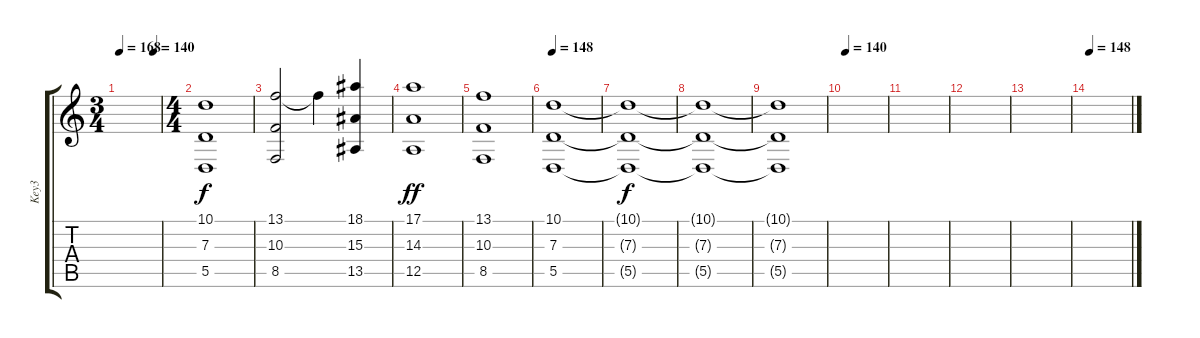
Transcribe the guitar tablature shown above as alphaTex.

\track ("Key3" "Key3") {instrument stringensemble1}
\staff {score tabs}
\tuning (E4 B3 G3 D3 A2 D2) {hide}
\ts (3 4)
\tempo 168
\tempo (140 0.8333333333333334)
\clef g2
\ks c
|
\ts (4 4)
(10.1 7.3 5.5).1{volume 10 instrument stringensemble1} |
(13.1 10.3 8.5).2 13.1{t}.4{dy f} (18.1 15.3 13.5).4 |
(17.1 14.3 12.5).1{dy ff} |
(13.1 10.3 8.5).1 |
\tempo 148
(10.1 7.3 5.5).1 |
(10.1{t} 7.3{t} 5.5{t}).1{dy f} |
(10.1{t} 7.3{t} 5.5{t}).1 |
(10.1{t} 7.3{t} 5.5{t}).1 |
\tempo 140
|
|
|
|
\tempo 148
